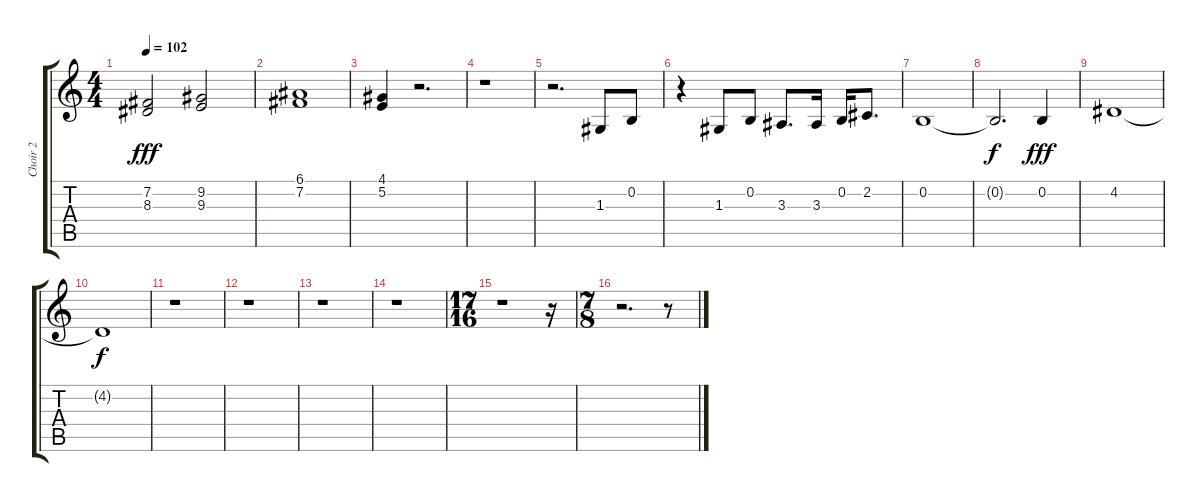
\track ("Choir 2" "Choir 2") {instrument choiraahs}
\staff {score tabs}
\tuning (E4 B3 G3 D3 A2 E2) {hide}
\ts (4 4)
\tempo 102
\clef g2
\ks c
(7.2 8.3).2{dy fff} (9.2 9.3).2 |
(6.1 7.2).1 |
(4.1 5.2).4 r.2{d} |
r.1 |
r.2{d} 1.3.8{volume 7 balance 16} 0.2.8 |
r.4 1.3.8 0.2.8 3.3.8{d} 3.3.16 0.2.16 2.2.8{d} |
0.2.1 |
0.2{t}.2{d dy f} 0.2.4{dy fff} |
4.2.1 |
4.2{t}.1{dy f} |
r.1 |
r.1 |
r.1 |
r.1 |
\ts (17 16)
r.1 r.16 |
\ts (7 8)
r.2{d} r.8
